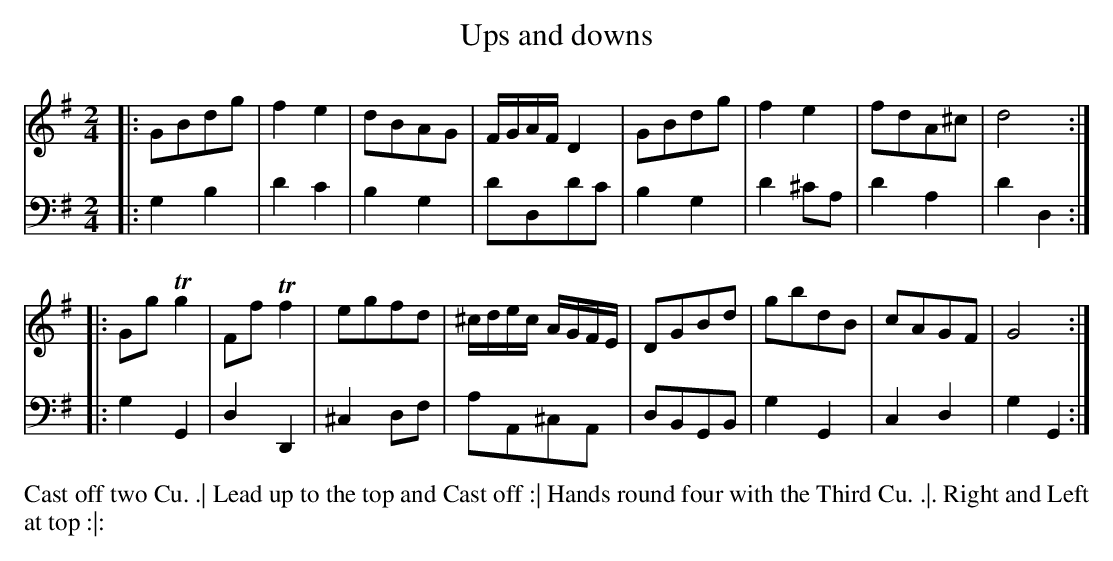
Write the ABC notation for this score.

X:1
T: Ups and downs
M: 2/4
L: 1/8
K: G
V: 1
|: GBdg | f2e2 | dBAG | F/G/A/F/ D2 | GBdg | f2e2 | fdA^c | d4 :|
|: GgTg2 | FfTf2 | egfd | ^c/d/e/c/ A/G/F/E/ | DGBd | gbdB | cAGF | G4 :|
V: 2 clef=bass middle=d
|: g2b2 | d'2c'2 | b2g2 | d'dd'c' | b2g2 | d'2^c'a | d'2a2 | d'2d2 :|
|: g2G2 | d2D2 | ^c2df | aA^cA | dBGB | g2G2 | c2d2 | g2G2 :|
%%begintext align
Cast off two Cu. .|
Lead up to the top and Cast off :|
Hands round four with the Third Cu. .|.
Right and Left at top :|:
